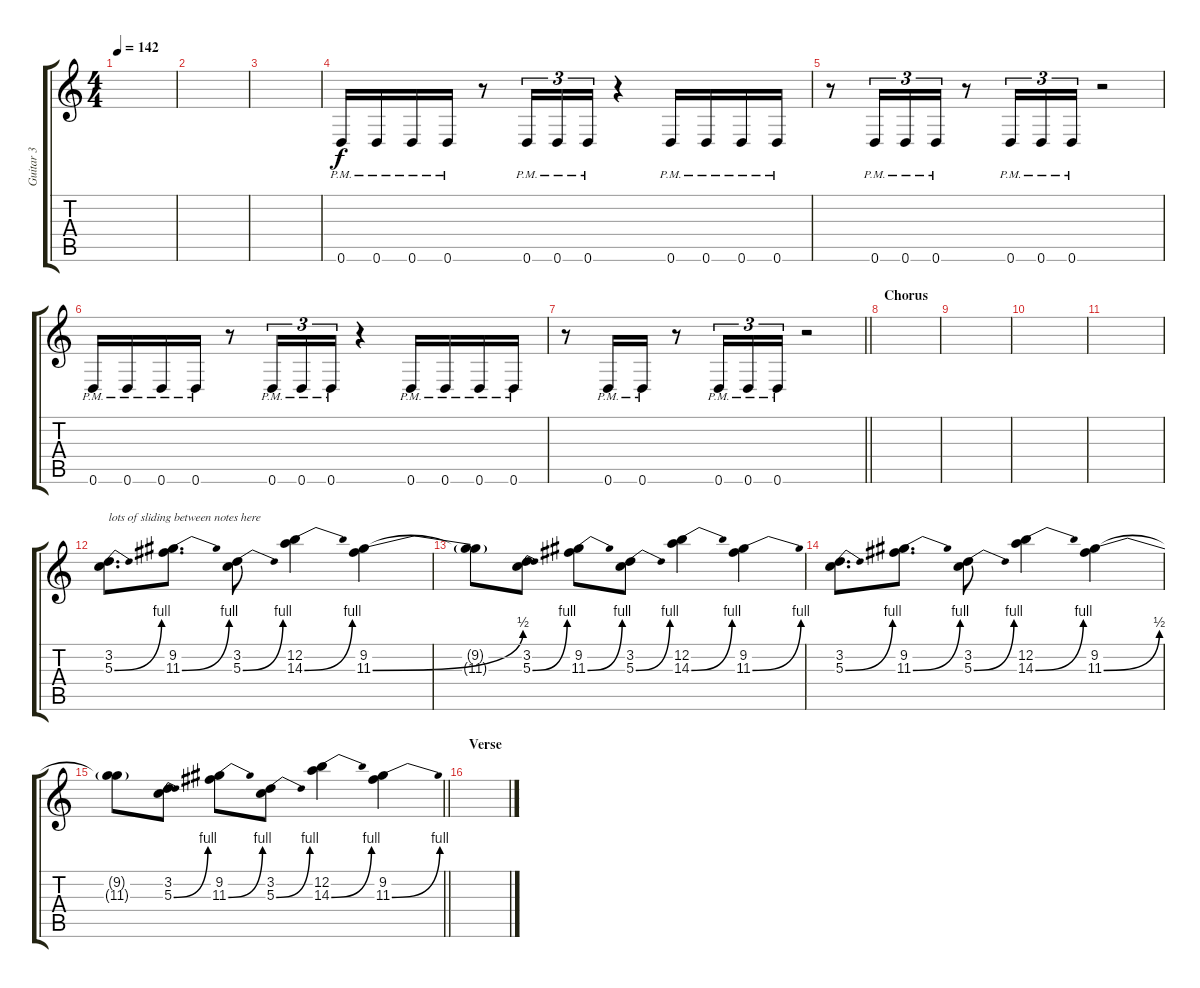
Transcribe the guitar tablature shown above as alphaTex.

\track ("Guitar 3" "Guitar 3") {instrument electricguitarjazz}
\staff {score tabs}
\tuning (E4 B3 G3 D3 A2 D2) {hide}
\ts (4 4)
\tempo 142
\clef g2
\ks c
|
|
|
0.6{pm}.16{volume 11 balance 0 instrument distortionguitar} 0.6{pm}.16 0.6{pm}.16 0.6{pm}.16 r.8 0.6{pm}.16{tu (3 2)} 0.6{pm}.16{tu (3 2)} 0.6{pm}.16{tu (3 2)} r.4 0.6{pm}.16 0.6{pm}.16 0.6{pm}.16 0.6{pm}.16 |
r.8 0.6{pm}.16{tu (3 2)} 0.6{pm}.16{tu (3 2)} 0.6{pm}.16{tu (3 2)} r.8 0.6{pm}.16{tu (3 2)} 0.6{pm}.16{tu (3 2)} 0.6{pm}.16{tu (3 2)} r.2 |
0.6{pm}.16 0.6{pm}.16 0.6{pm}.16 0.6{pm}.16 r.8 0.6{pm}.16{tu (3 2)} 0.6{pm}.16{tu (3 2)} 0.6{pm}.16{tu (3 2)} r.4 0.6{pm}.16 0.6{pm}.16 0.6{pm}.16 0.6{pm}.16 |
\barLineRight lightlight
r.8 0.6{pm}.16 0.6{pm}.16 r.8 0.6{pm}.16{tu (3 2)} 0.6{pm}.16{tu (3 2)} 0.6{pm}.16{tu (3 2)} r.2 |
\section ("" "Chorus")
|
|
|
|
(3.2 5.3{be (bend 0 0 60 4)}).8{d txt "lots of sliding between notes here"} (9.2 11.3{be (bend 0 0 60 4)}).8{d} (3.2 5.3{be (bend 0 0 60 4)}).8 (12.2 14.3{be (bend 0 0 60 4)}).4 (9.2 11.3{be (bend 0 0 60 2)}).4 |
(9.2{t} 11.3{t}).8 (3.2 5.3{be (bend 0 0 60 4)}).8 (9.2 11.3{be (bend 0 0 60 4)}).8 (3.2 5.3{be (bend 0 0 60 4)}).8 (12.2 14.3{be (bend 0 0 60 4)}).4 (9.2 11.3{be (bend 0 0 60 4)}).4 |
(3.2 5.3{be (bend 0 0 60 4)}).8{d} (9.2 11.3{be (bend 0 0 60 4)}).8{d} (3.2 5.3{be (bend 0 0 60 4)}).8 (12.2 14.3{be (bend 0 0 60 4)}).4 (9.2 11.3{be (bend 0 0 60 2)}).4 |
\barLineRight lightlight
(9.2{t} 11.3{t}).8 (3.2 5.3{be (bend 0 0 60 4)}).8 (9.2 11.3{be (bend 0 0 60 4)}).8 (3.2 5.3{be (bend 0 0 60 4)}).8 (12.2 14.3{be (bend 0 0 60 4)}).4 (9.2 11.3{be (bend 0 0 60 4)}).4 |
\section ("" "Verse")
